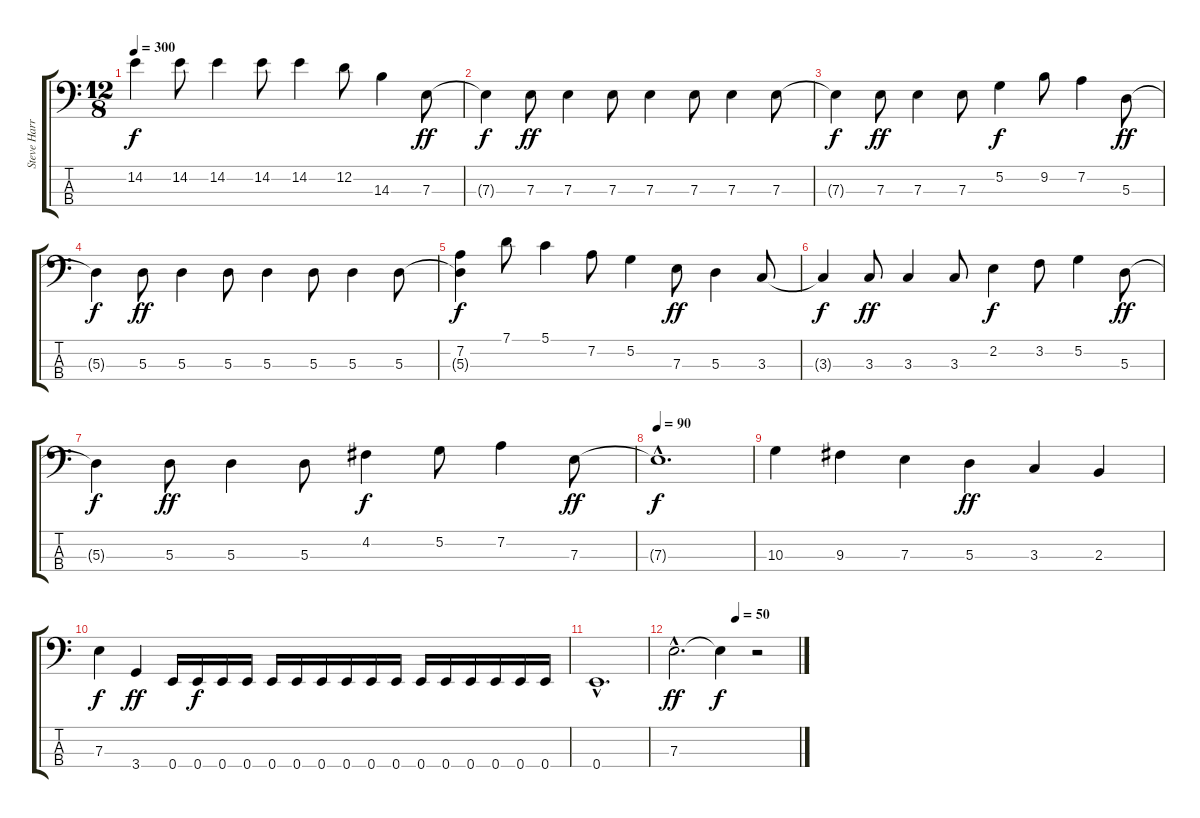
\track ("Steve Harris" "Steve Harr") {instrument electricbassfinger}
\staff {score tabs}
\tuning (G2 D2 A1 E1) {hide}
\ts (12 8)
\tempo 300
\clef f4
\ks c
14.2.4{dy f} 14.2.8 14.2.4 14.2.8 14.2.4 12.2.8 14.3.4 7.3.8{dy ff} |
7.3{t}.4{dy f} 7.3.8{dy ff} 7.3.4 7.3.8 7.3.4 7.3.8 7.3.4 7.3.8 |
7.3{t}.4{dy f} 7.3.8{dy ff} 7.3.4 7.3.8 5.2.4{dy f} 9.2.8 7.2.4 5.3.8{dy ff} |
5.3{t}.4{dy f} 5.3.8{dy ff} 5.3.4 5.3.8 5.3.4 5.3.8 5.3.4 5.3.8 |
(7.2 5.3{t}).4{dy f} 7.1.8 5.1.4 7.2.8 5.2.4 7.3.8{dy ff} 5.3.4 3.3.8 |
3.3{t}.4{dy f} 3.3.8{dy ff} 3.3.4 3.3.8 2.2.4{dy f} 3.2.8 5.2.4 5.3.8{dy ff} |
5.3{t}.4{dy f} 5.3.8{dy ff} 5.3.4 5.3.8 4.2.4{dy f} 5.2.8 7.2.4 7.3.8{dy ff} |
\tempo 90
7.3{hac t}.1{d dy f} |
10.3.4 9.3.4 7.3.4 5.3.4{dy ff} 3.3.4 2.3.4 |
7.3.4{dy f} 3.4.4{dy ff} 0.4.16 0.4.16{dy f} 0.4.16 0.4.16 0.4.16 0.4.16 0.4.16 0.4.16 0.4.16 0.4.16 0.4.16 0.4.16 0.4.16 0.4.16 0.4.16 0.4.16 |
0.4{hac}.1{d} |
\tempo (50 0.5)
7.3{hac}.2{d dy ff volume 16} 7.3{t}.4{dy f} r.2
